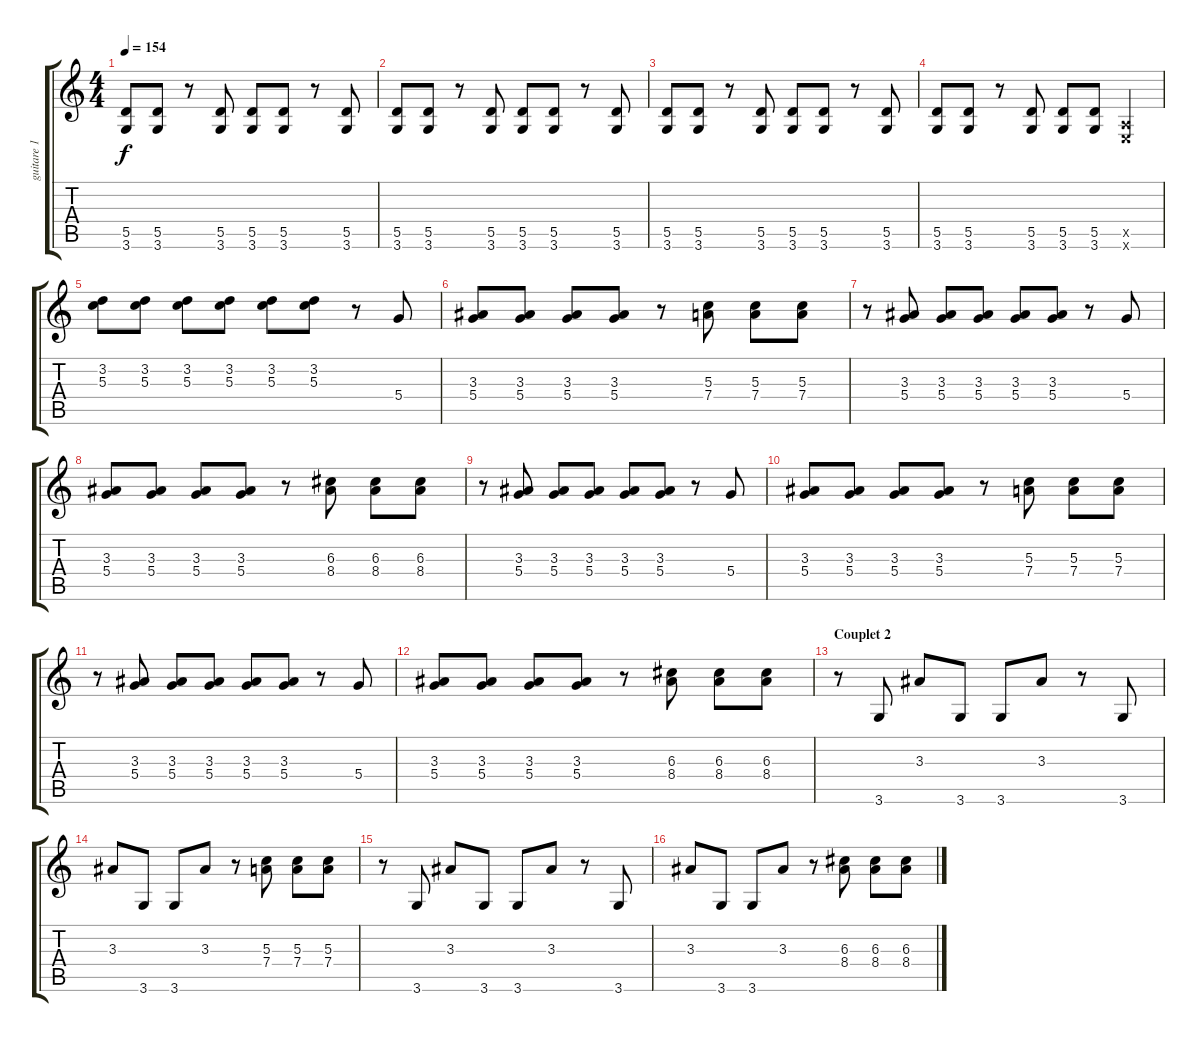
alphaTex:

\track ("guitare 1" "guitare 1") {instrument overdrivenguitar}
\staff {score tabs}
\tuning (E4 B3 G3 D3 A2 E2) {hide}
\ts (4 4)
\tempo 154
\clef g2
\ks c
(5.5 3.6).8{dy f} (5.5 3.6).8 r.8 (5.5 3.6).8 (5.5 3.6).8 (5.5 3.6).8 r.8 (5.5 3.6).8 |
(5.5 3.6).8 (5.5 3.6).8 r.8 (5.5 3.6).8 (5.5 3.6).8 (5.5 3.6).8 r.8 (5.5 3.6).8 |
(5.5 3.6).8 (5.5 3.6).8 r.8 (5.5 3.6).8 (5.5 3.6).8 (5.5 3.6).8 r.8 (5.5 3.6).8 |
(5.5 3.6).8 (5.5 3.6).8 r.8 (5.5 3.6).8 (5.5 3.6).8 (5.5 3.6).8 (0.5{x} 0.6{x}).4{instrument overdrivenguitar} |
(3.2 5.3).8 (3.2 5.3).8 (3.2 5.3).8 (3.2 5.3).8 (3.2 5.3).8 (3.2 5.3).8 r.8 5.4.8 |
(3.3 5.4).8 (3.3 5.4).8 (3.3 5.4).8 (3.3 5.4).8 r.8 (5.3 7.4).8 (5.3 7.4).8 (5.3 7.4).8 |
r.8 (3.3 5.4).8 (3.3 5.4).8 (3.3 5.4).8 (3.3 5.4).8 (3.3 5.4).8 r.8 5.4.8 |
(3.3 5.4).8 (3.3 5.4).8 (3.3 5.4).8 (3.3 5.4).8 r.8 (6.3 8.4).8 (6.3 8.4).8 (6.3 8.4).8 |
r.8 (3.3 5.4).8 (3.3 5.4).8 (3.3 5.4).8 (3.3 5.4).8 (3.3 5.4).8 r.8 5.4.8 |
(3.3 5.4).8 (3.3 5.4).8 (3.3 5.4).8 (3.3 5.4).8 r.8 (5.3 7.4).8 (5.3 7.4).8 (5.3 7.4).8 |
r.8 (3.3 5.4).8 (3.3 5.4).8 (3.3 5.4).8 (3.3 5.4).8 (3.3 5.4).8 r.8 5.4.8 |
(3.3 5.4).8 (3.3 5.4).8 (3.3 5.4).8 (3.3 5.4).8 r.8 (6.3 8.4).8 (6.3 8.4).8 (6.3 8.4).8 |
\section ("" "Couplet 2")
r.8 3.6.8{instrument electricguitarmuted} 3.3.8{instrument overdrivenguitar} 3.6.8{instrument electricguitarmuted} 3.6.8 3.3.8{instrument overdrivenguitar} r.8 3.6.8{instrument electricguitarmuted} |
3.3.8{instrument overdrivenguitar} 3.6.8{instrument electricguitarmuted} 3.6.8 3.3.8{instrument overdrivenguitar} r.8 (5.3 7.4).8 (5.3 7.4).8 (5.3 7.4).8 |
r.8 3.6.8{instrument electricguitarmuted} 3.3.8{instrument overdrivenguitar} 3.6.8{instrument electricguitarmuted} 3.6.8 3.3.8{instrument overdrivenguitar} r.8 3.6.8{instrument electricguitarmuted} |
3.3.8{instrument overdrivenguitar} 3.6.8{instrument electricguitarmuted} 3.6.8 3.3.8{instrument overdrivenguitar} r.8 (6.3 8.4).8 (6.3 8.4).8 (6.3 8.4).8
